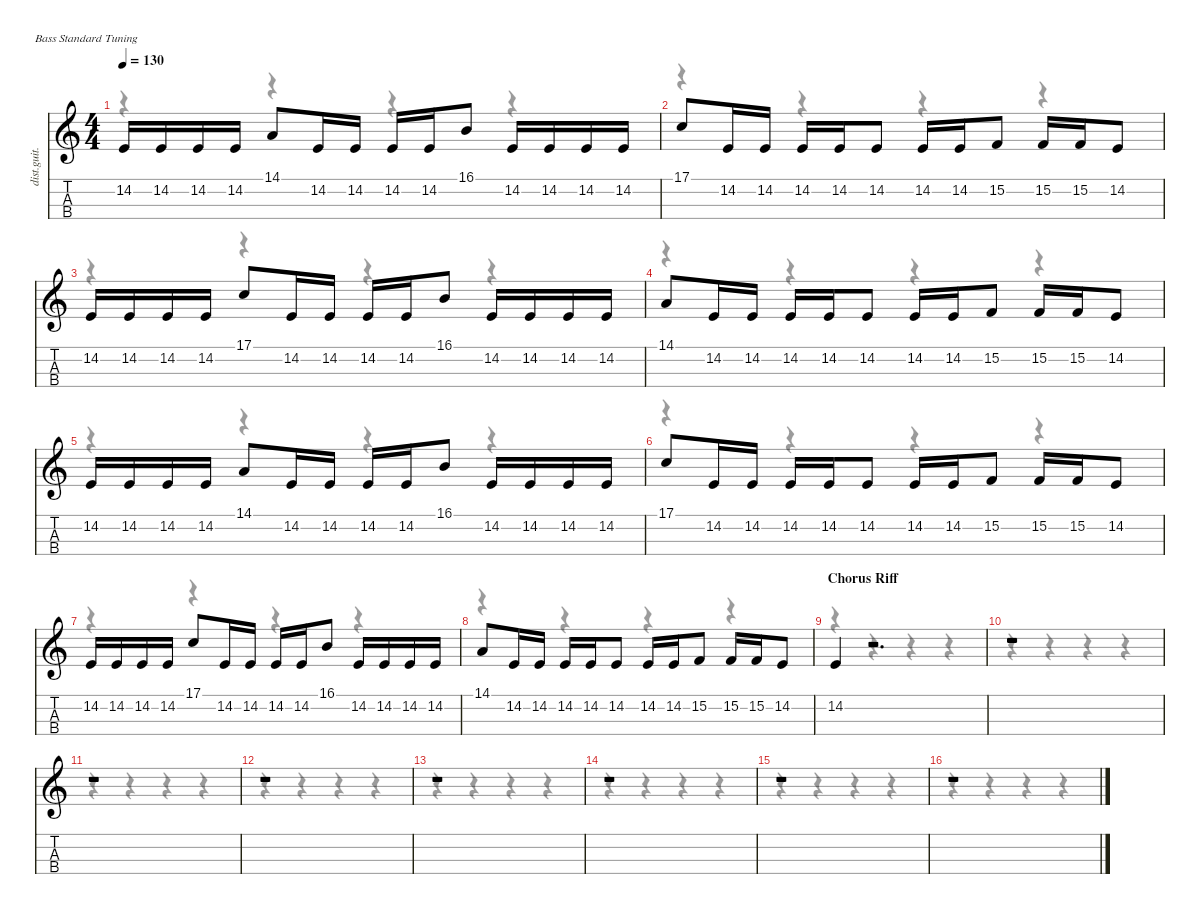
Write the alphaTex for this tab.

\defaultSystemsLayout 4
\hideDynamics
\bracketExtendMode nobrackets
\track ("Bass Distortion Effect I" "dist.guit.") {instrument distortionguitar}
\staff {score tabs}
\tuning (G2 D2 A1 E1)
\voice
\ts (4 4)
\tempo 130
\clef g2
\ks c
14.2.16{dy f} 14.2.16 14.2.16 14.2.16 14.1.8 14.2.16 14.2.16 14.2.16 14.2.16 16.1.8 14.2.16 14.2.16 14.2.16 14.2.16 |
17.1.8 14.2.16 14.2.16 14.2.16 14.2.16 14.2.8 14.2.16 14.2.16 15.2.8 15.2.16 15.2.16 14.2.8 |
14.2.16 14.2.16 14.2.16 14.2.16 17.1.8 14.2.16 14.2.16 14.2.16 14.2.16 16.1.8 14.2.16 14.2.16 14.2.16 14.2.16 |
14.1.8 14.2.16 14.2.16 14.2.16 14.2.16 14.2.8 14.2.16 14.2.16 15.2.8 15.2.16 15.2.16 14.2.8 |
14.2.16 14.2.16 14.2.16 14.2.16 14.1.8 14.2.16 14.2.16 14.2.16 14.2.16 16.1.8 14.2.16 14.2.16 14.2.16 14.2.16 |
17.1.8 14.2.16 14.2.16 14.2.16 14.2.16 14.2.8 14.2.16 14.2.16 15.2.8 15.2.16 15.2.16 14.2.8 |
14.2.16 14.2.16 14.2.16 14.2.16 17.1.8 14.2.16 14.2.16 14.2.16 14.2.16 16.1.8 14.2.16 14.2.16 14.2.16 14.2.16 |
14.1.8 14.2.16 14.2.16 14.2.16 14.2.16 14.2.8 14.2.16 14.2.16 15.2.8 15.2.16 15.2.16 14.2.8 |
\section ("" "Chorus Riff")
14.2.4 r.2{d} |
r.1 |
r.1 |
r.1 |
r.1 |
r.1 |
r.1 |
r.1
\voice
\clef g2
\ottava regular
\simile none
\ks c
r.4{dy mf} r.4 r.4 r.4 |
r.4 r.4 r.4 r.4 |
r.4 r.4 r.4 r.4 |
r.4 r.4 r.4 r.4 |
r.4 r.4 r.4 r.4 |
r.4 r.4 r.4 r.4 |
r.4 r.4 r.4 r.4 |
r.4 r.4 r.4 r.4 |
r.4 r.4 r.4 r.4 |
r.4 r.4 r.4 r.4 |
r.4 r.4 r.4 r.4 |
r.4 r.4 r.4 r.4 |
r.4 r.4 r.4 r.4 |
r.4 r.4 r.4 r.4 |
r.4 r.4 r.4 r.4 |
r.4 r.4 r.4 r.4
